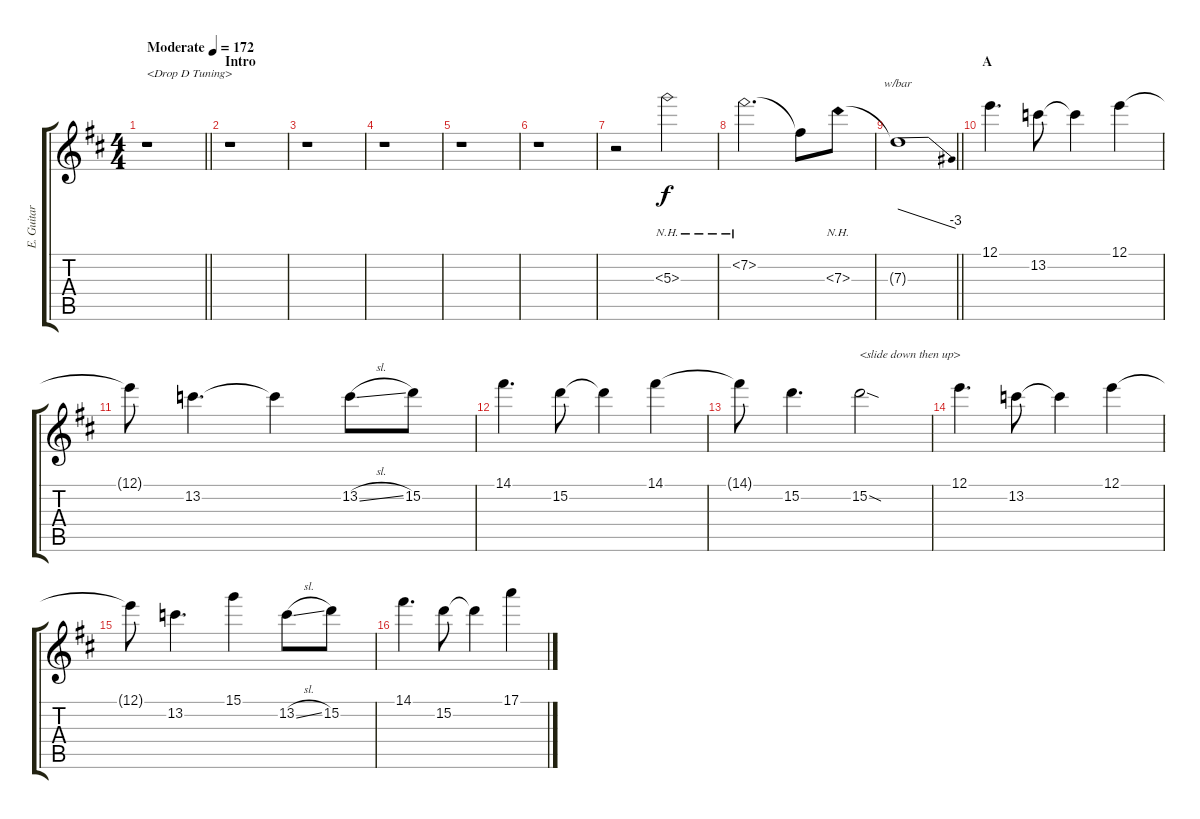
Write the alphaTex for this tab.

\track ("E. Guitar III" "E. Guitar ") {instrument overdrivenguitar}
\staff {score tabs}
\tuning (E4 B3 G3 D3 A2 D2) {hide}
\ts (4 4)
\tempo (172 "Moderate")
\clef g2
\barLineRight lightlight
\ks d
r.1{txt "<Drop D Tuning>" dy f instrument overdrivenguitar} |
\section ("" "Intro")
r.1 |
r.1 |
r.1 |
r.1 |
r.1 |
r.2 5.3{nh}.2 |
7.2{nh}.2{d} 7.2{t}.8 7.3{nh}.8 |
\barLineRight lightlight
7.3{t}.1{tbe (dive default 0 0 60 -12)} |
\section ("" "A")
12.1.4{d} 13.2.8 13.2{t}.4 12.1.4 |
12.1{t}.8 13.2.4{d} 13.2{t}.4 13.2{sl}.8 15.2.8 |
14.1.4{d} 15.2.8 15.2{t}.4 14.1.4 |
14.1{t}.8 15.2.4{d} 15.2{sod}.2{txt "<slide down then up>"} |
12.1.4{d} 13.2.8 13.2{t}.4 12.1.4 |
12.1{t}.8 13.2.4{d} 15.1.4 13.2{sl}.8 15.2.8 |
14.1.4{d} 15.2.8 15.2{t}.4 17.1.4
